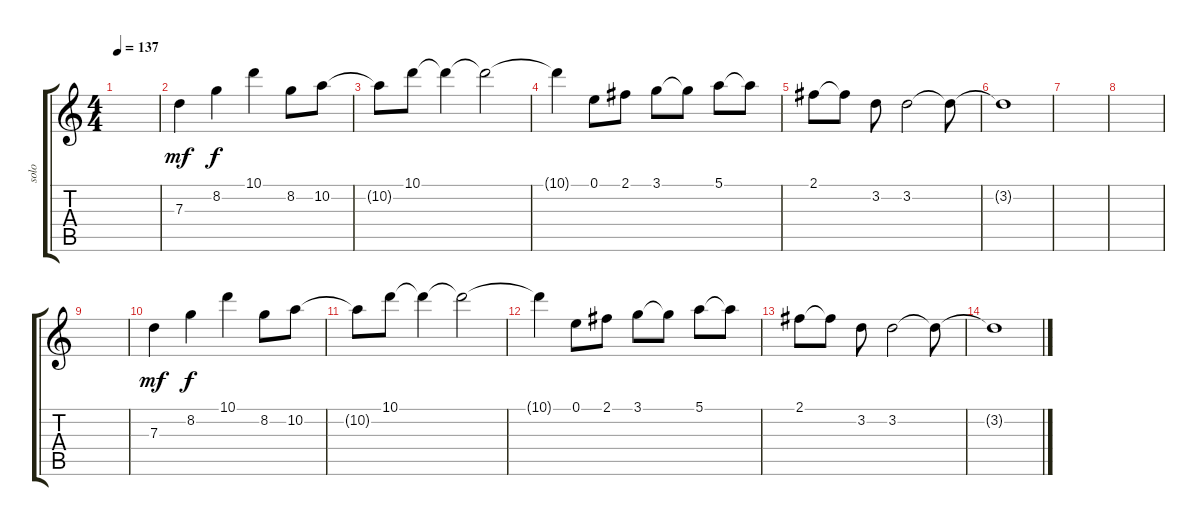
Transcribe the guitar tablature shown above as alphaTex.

\track ("solo" "solo") {instrument overdrivenguitar}
\staff {score tabs}
\tuning (E4 B3 G3 D3 A2 E2) {hide}
\ts (4 4)
\tempo 137
\clef g2
\ks c
|
7.3.4{dy mf} 8.2.4{dy f} 10.1.4 8.2.8 10.2.8 |
10.2{t}.8 10.1.8 10.1{t}.4 10.1{t}.2 |
10.1{t}.4 0.1.8 2.1.8 3.1.8 3.1{t}.8 5.1.8 5.1{t}.8 |
2.1.8 2.1{t}.8 3.2.8 3.2.2 3.2{t}.8 |
3.2{t}.1 |
|
|
|
7.3.4{dy mf} 8.2.4{dy f} 10.1.4 8.2.8 10.2.8 |
10.2{t}.8 10.1.8 10.1{t}.4 10.1{t}.2 |
10.1{t}.4 0.1.8 2.1.8 3.1.8 3.1{t}.8 5.1.8 5.1{t}.8 |
2.1.8 2.1{t}.8 3.2.8 3.2.2 3.2{t}.8 |
3.2{t}.1
